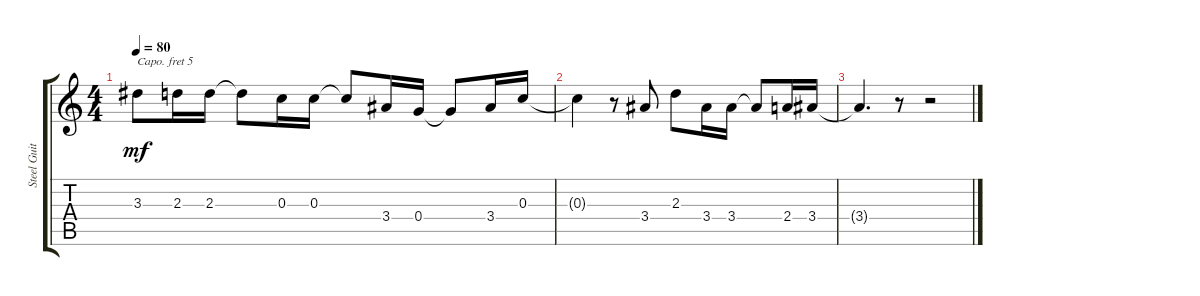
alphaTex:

\track ("Steel Guitar" "Steel Guit") {instrument acousticguitarsteel}
\staff {score tabs}
\capo 5
\tuning (E4 B3 G3 D3 A2 E2) {hide}
\ts (4 4)
\tempo 80
\clef g2
\ks c
3.3.8{dy mf} 2.3.16 2.3.16 2.3{t}.8 0.3.16 0.3.16 0.3{t}.8 3.4.16 0.4.16 0.4{t}.8 3.4.16 0.3.16 |
0.3{t}.4 r.8 3.4.8 2.3.8 3.4.16 3.4.16 3.4{t}.8 2.4.16 3.4.16 |
3.4{t}.4{d} r.8 r.2
